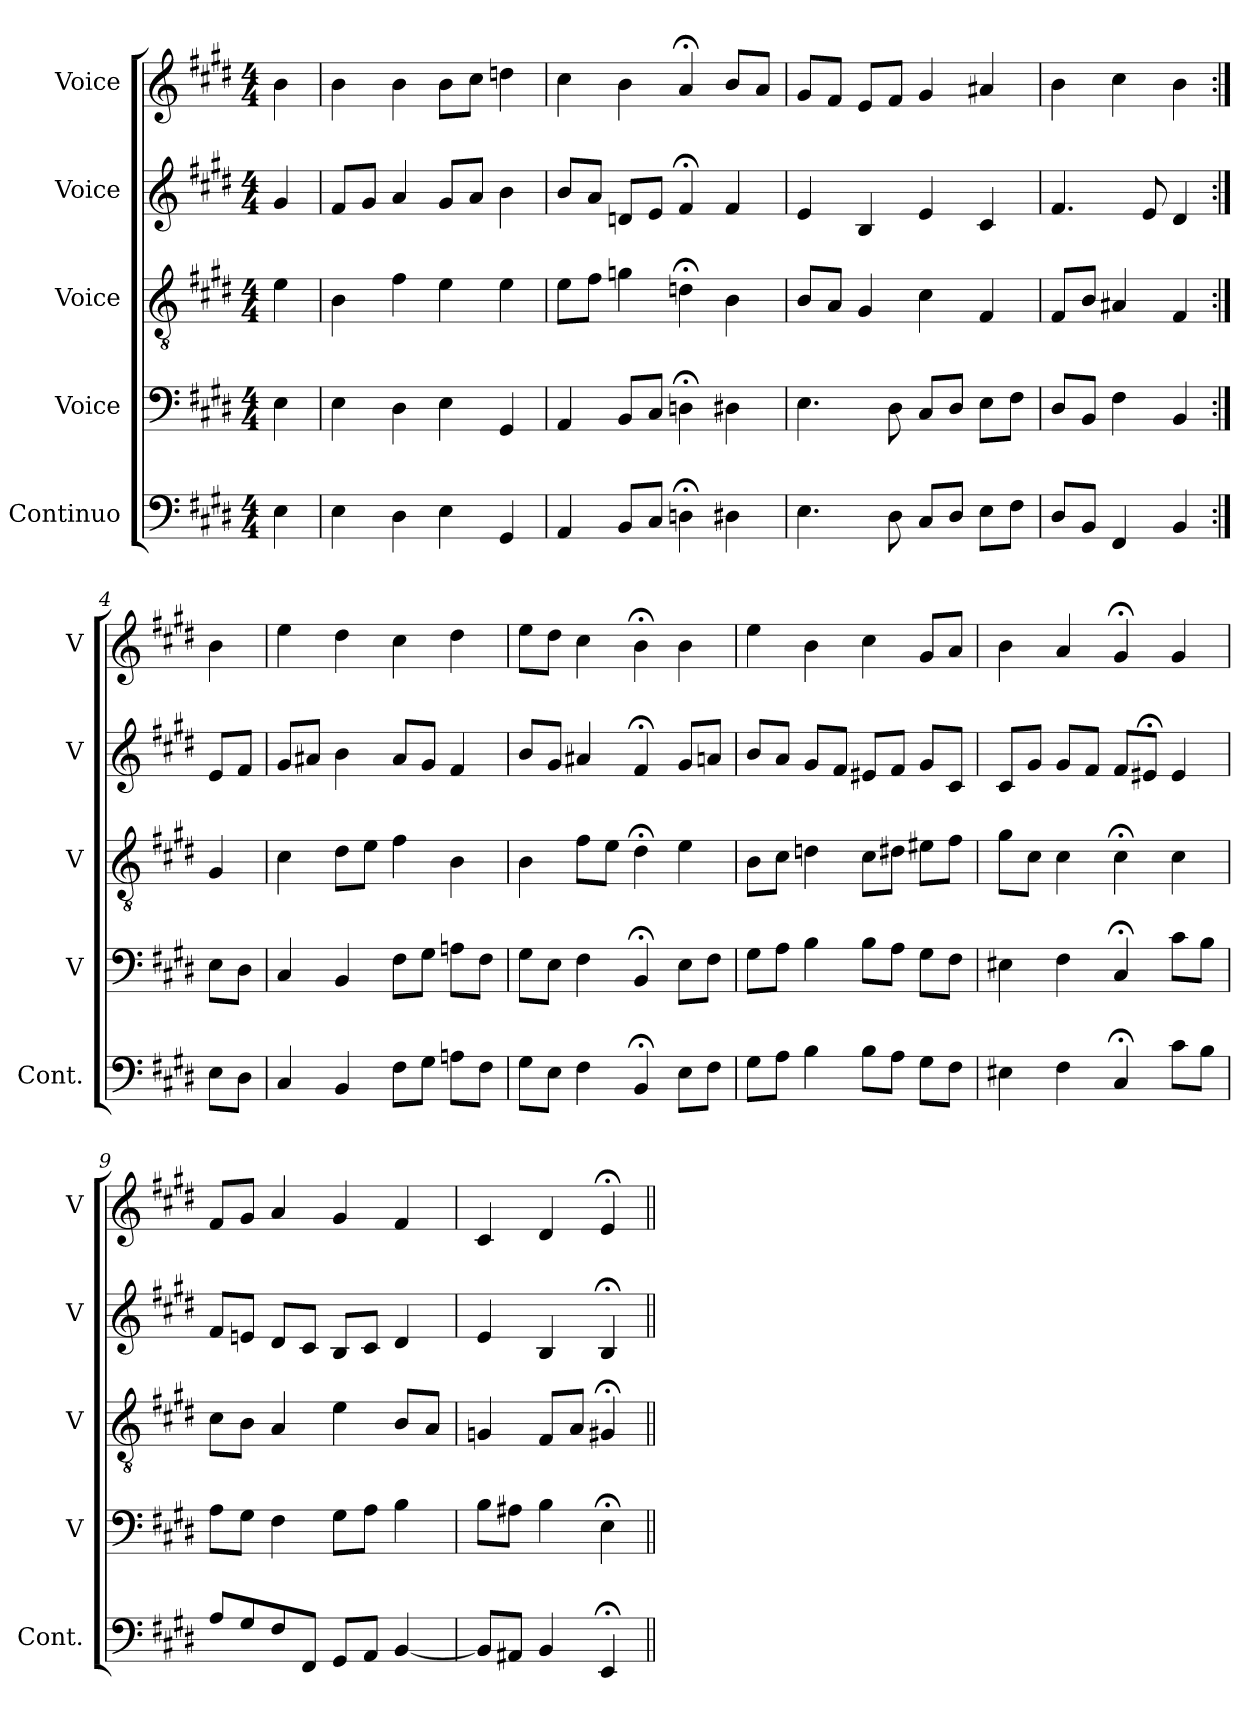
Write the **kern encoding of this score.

**kern	**kern	**kern	**kern	**kern
*part5	*part4	*part3	*part2	*part1
*staff5	*staff4	*staff3	*staff2	*staff1
*I"Continuo	*I"Voice	*I"Voice	*I"Voice	*I"Voice
*I'Cont.	*I'V	*I'V	*I'V	*I'V
*clefF4	*clefF4	*clefGv2	*clefG2	*clefG2
*ITrd7c12	*	*	*	*
*k[f#c#g#d#]	*k[f#c#g#d#]	*k[f#c#g#d#]	*k[f#c#g#d#]	*k[f#c#g#d#]
*M4/4	*M4/4	*M4/4	*M4/4	*M4/4
=	=	=	=	=
4EE\	4E\	4e\	4g#/	4b\
=1	=1	=1	=1	=1
4EE\	4E\	4B\	8f#/L	4b\
.	.	.	8g#/J	.
4DD#\	4D#\	4f#\	4a/	4b\
4EE\	4E\	4e\	8g#/L	8b\L
.	.	.	8a/J	8cc#\J
4GGG#/	4GG#/	4e\	4b\	4ddn\
=2	=2	=2	=2	=2
4AAA/	4AA/	8e\L	8b/L	4cc#\
.	.	8f#\J	8a/J	.
8BBB/L	8BB/L	4gn\	8dn/L	4b\
8CC#/J	8C#/J	.	8e/J	.
4DDn;<\	4Dn;<\	4dn;<\	4f#;</	4a;</
4DD#X\	4D#X\	4B\	4f#/	8b/L
.	.	.	.	8a/J
=3	=3	=3	=3	=3
4.EE\	4.E\	8B/L	4e/	8g#/L
.	.	8A/J	.	8f#/J
.	.	4G#/	4B/	8e/L
8DD#\	8D#\	.	.	8f#/J
8CC#/L	8C#/L	4c#\	4e/	4g#/
8DD#/J	8D#/J	.	.	.
8EE\L	8E\L	4F#/	4c#/	4a#X/
8FF#\J	8F#\J	.	.	.
=4	=4	=4	=4	=4
8DD#/L	8D#/L	8F#/L	4.f#/	4b\
8BBB/J	8BB/J	8B/J	.	.
4FFF#/	4F#\	4A#X/	.	4cc#\
.	.	.	8e/	.
4BBB/	4BB/	4F#/	4d#/	4b\
=4X1:|!	=4X1:|!	=4X1:|!	=4X1:|!	=4X1:|!
8EE\L	8E\L	4G#/	8e/L	4b\
8DD#\J	8D#\J	.	8f#/J	.
!!LO:LB:g=z
=5	=5	=5	=5	=5
4CC#/	4C#/	4c#\	8g#/L	4ee\
.	.	.	8a#X/J	.
4BBB/	4BB/	8d#\L	4b\	4dd#\
.	.	8e\J	.	.
8FF#\L	8F#\L	4f#\	8a#/L	4cc#\
8GG#\J	8G#\J	.	8g#/J	.
8AAn\L	8An\L	4B\	4f#/	4dd#\
8FF#\J	8F#\J	.	.	.
=6	=6	=6	=6	=6
8GG#\L	8G#\L	4B\	8b/L	8ee\L
8EE\J	8E\J	.	8g#/J	8dd#\J
4FF#\	4F#\	8f#\L	4a#X/	4cc#\
.	.	8e\J	.	.
4BBB;</	4BB;</	4d#;<\	4f#;</	4b;<\
8EE\L	8E\L	4e\	8g#/L	4b\
8FF#\J	8F#\J	.	8an/J	.
=7	=7	=7	=7	=7
8GG#\L	8G#\L	8B\L	8b/L	4ee\
8AA\J	8A\J	8c#\J	8a/J	.
4BB\	4B\	4dn\	8g#/L	4b\
.	.	.	8f#/J	.
8BB\L	8B\L	8c#\L	8e#X/L	4cc#\
8AA\J	8A\J	8d#X\J	8f#/J	.
8GG#\L	8G#\L	8e#X\L	8g#/L	8g#/L
8FF#\J	8F#\J	8f#\J	8c#/J	8a/J
=8	=8	=8	=8	=8
4EE#X\	4E#X\	8g#\L	8c#/L	4b\
.	.	8c#\J	8g#/J	.
4FF#\	4F#\	4c#\	8g#/L	4a/
.	.	.	8f#/J	.
4CC#;</	4C#;</	4c#;<\	8f#/L	4g#;</
.	.	.	8e#X;</J	.
8C#\L	8c#\L	4c#\	4e#/	4g#/
8BB\J	8B\J	.	.	.
!!LO:PB:g=z
=9	=9	=9	=9	=9
8AA/L	8A\L	8c#\L	8f#/L	8f#/L
8GG#/	8G#\J	8B\J	8en/J	8g#/J
8FF#/	4F#\	4A/	8d#/L	4a/
8FFF#/J	.	.	8c#/J	.
8GGG#/L	8G#\L	4e\	8B/L	4g#/
8AAA/J	8A\J	.	8c#/J	.
[4BBB/	4B\	8B/L	4d#/	4f#/
.	.	8A/J	.	.
=10	=10	=10	=10	=10
8BBB/L]	8B\L	4Gn/	4e/	4c#/
8AAA#X/J	8A#X\J	.	.	.
4BBB/	4B\	8F#/L	4B/	4d#/
.	.	8A/J	.	.
4EEE;</	4E;<\	4G#X;</	4B;</	4e;</
=||	=||	=||	=||	=||
*-	*-	*-	*-	*-
